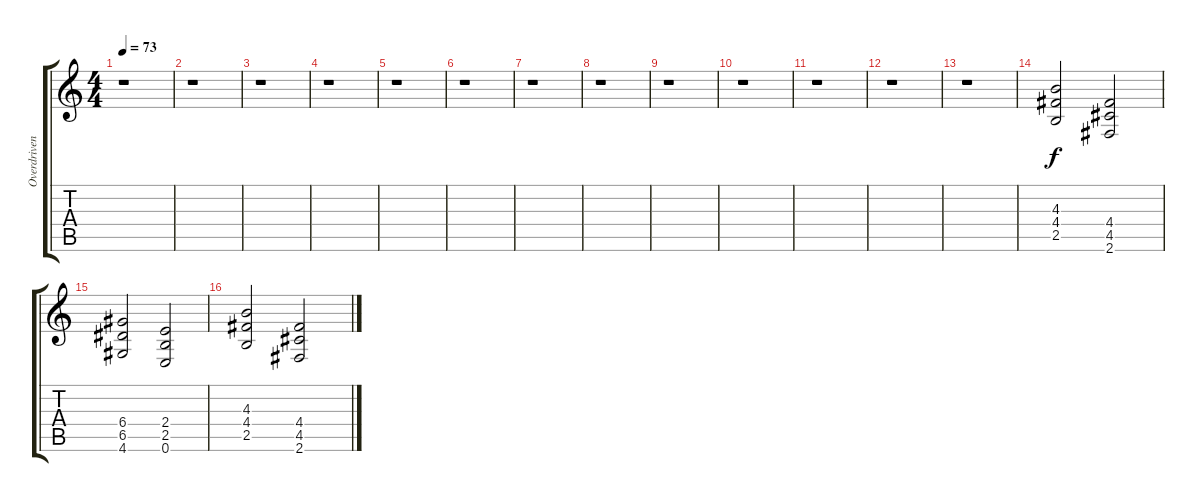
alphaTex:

\track ("Overdriven Guitar 2" "Overdriven") {instrument overdrivenguitar}
\staff {score tabs}
\tuning (E4 B3 G3 D3 A2 E2) {hide}
\ts (4 4)
\tempo 73
\clef g2
\ks c
r.1{dy f} |
r.1 |
r.1 |
r.1 |
r.1 |
r.1 |
r.1 |
r.1 |
r.1 |
r.1 |
r.1 |
r.1 |
r.1 |
(4.3 4.4 2.5).2 (4.4 4.5 2.6).2 |
(6.4 6.5 4.6).2 (2.4 2.5 0.6).2 |
(4.3 4.4 2.5).2 (4.4 4.5 2.6).2
